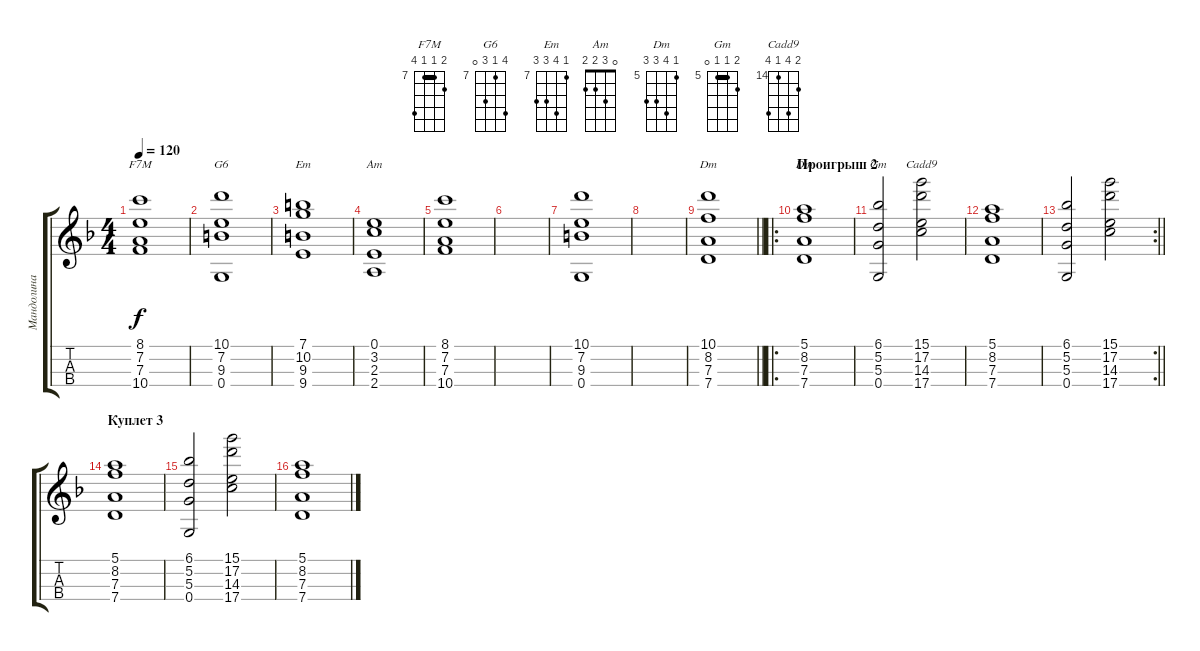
\track ("Мандолина" "Мандолина") {instrument electricguitarclean}
\staff {score tabs}
\tuning (E4 A3 D3 G2) {hide}
\chord ("F7M" 8 7 7 10) {firstfret 7 barre 7}
\chord ("G6" 10 7 9 0) {firstfret 7}
\chord ("Em" 7 10 9 9) {firstfret 7}
\chord ("Am" 0 3 2 2)
\chord ("Dm" 10 8 7 7) {firstfret 7 barre 7}
\chord ("Dm" 5 8 7 7) {firstfret 5}
\chord ("Gm" 6 5 5 0) {firstfret 5 barre 5}
\chord ("Cadd9" 15 17 14 17) {firstfret 14}
\ts (4 4)
\tempo 120
\clef g2
\ks f
(8.1 7.2 7.3 10.4).1{ch "F7M" dy f} |
(10.1 7.2 9.3 0.4).1{ch "G6"} |
(7.1 10.2 9.3 9.4).1{ch "Em"} |
(0.1 3.2 2.3 2.4).1{ch "Am"} |
(8.1 7.2 7.3 10.4).1 |
|
(10.1 7.2 9.3 0.4).1 |
|
\barLineRight lightlight
(10.1 8.2 7.3 7.4).1{ch "Dm"} |
\ro
\section ("" "Проигрыш 2")
(5.1 8.2 7.3 7.4).1{ch "Dm"} |
(6.1 5.2 5.3 0.4).2{ch "Gm"} (15.1 17.2 14.3 17.4).2{ch "Cadd9"} |
(5.1 8.2 7.3 7.4).1 |
\rc 2
\barLineRight lightlight
(6.1 5.2 5.3 0.4).2 (15.1 17.2 14.3 17.4).2 |
\section ("" "Куплет 3")
(5.1 8.2 7.3 7.4).1 |
(6.1 5.2 5.3 0.4).2 (15.1 17.2 14.3 17.4).2 |
(5.1 8.2 7.3 7.4).1
